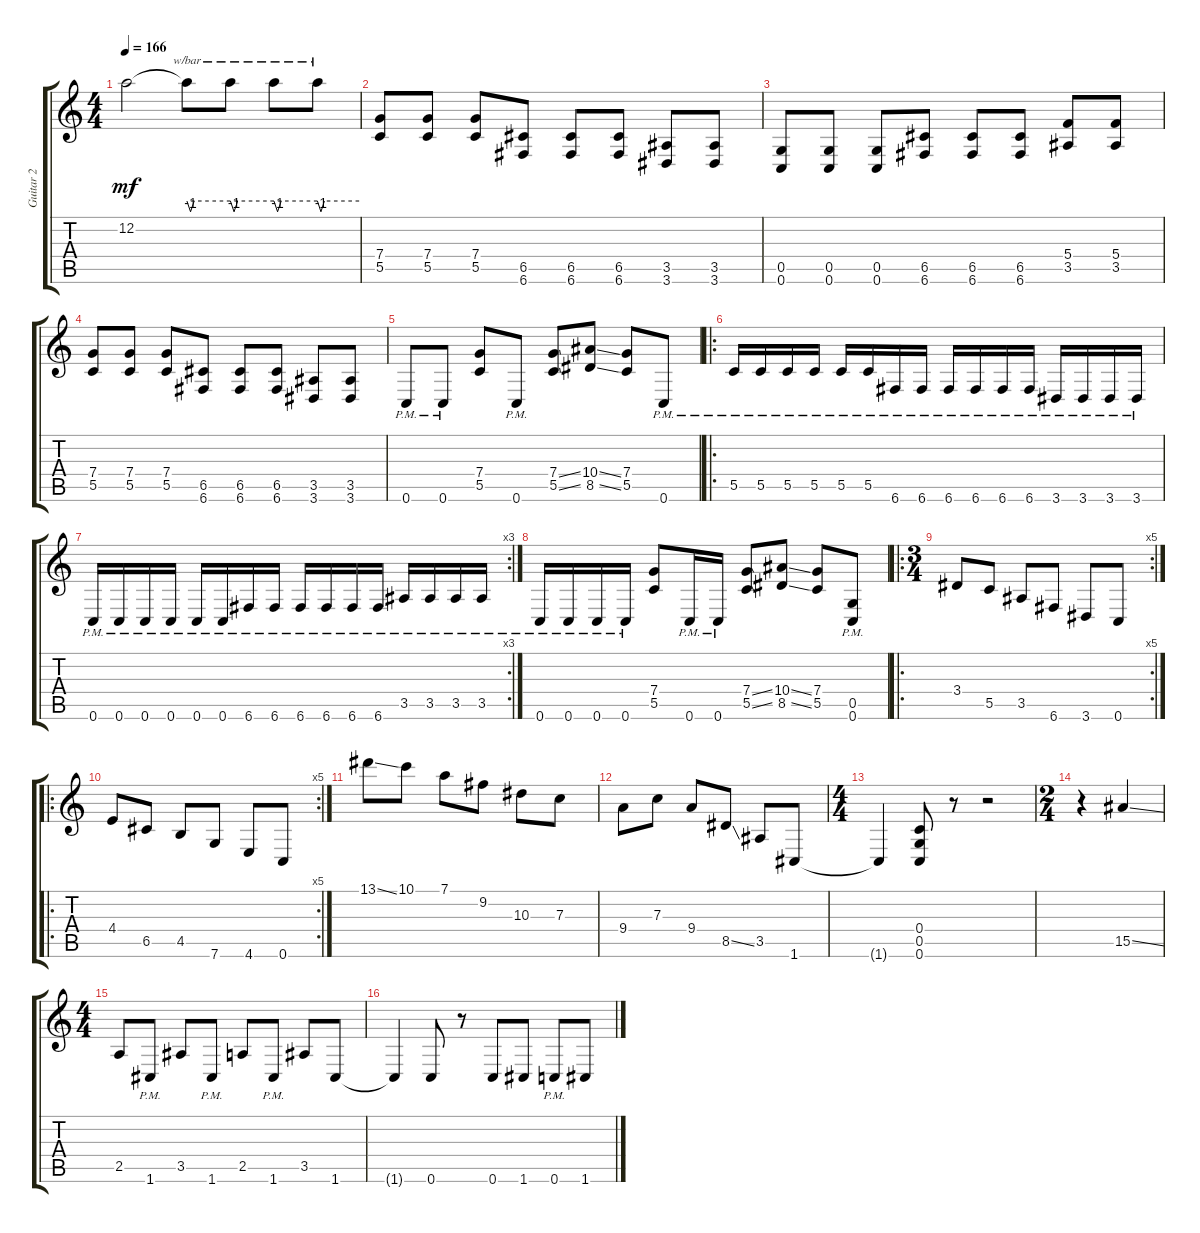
\track ("Guitar 2" "Guitar 2") {instrument distortionguitar}
\staff {score tabs}
\tuning (D4 A3 F3 C3 G2 C2) {hide}
\ts (4 4)
\tempo 166
\clef g2
\ks c
12.2.2{dy mf} 12.2{t}.8{tbe (custom default 0 0 5 -4 5 -4 10 0 60 0)} 12.2{t}.8{tbe (custom default 0 0 5 -4 5 -4 10 0 60 0)} 12.2{t}.8{tbe (custom default 0 0 5 -4 5 -4 10 0 60 0)} 12.2{t}.8{tbe (custom default 0 0 5 -4 5 -4 10 0 60 0)} |
(7.4 5.5).8 (7.4 5.5).8 (7.4 5.5).8 (6.5 6.6).8 (6.5 6.6).8 (6.5 6.6).8 (3.5 3.6).8 (3.5 3.6).8 |
(0.5 0.6).8 (0.5 0.6).8 (0.5 0.6).8 (6.5 6.6).8 (6.5 6.6).8 (6.5 6.6).8 (5.4 3.5).8 (5.4 3.5).8 |
(7.4 5.5).8 (7.4 5.5).8 (7.4 5.5).8 (6.5 6.6).8 (6.5 6.6).8 (6.5 6.6).8 (3.5 3.6).8 (3.5 3.6).8 |
0.6{pm}.8 0.6{pm}.8 (7.4 5.5).8 0.6{pm}.8 (7.4{ss} 5.5{ss}).8 (10.4{ss} 8.5{ss}).8 (7.4 5.5).8 0.6{pm}.8 |
\ro
5.5{pm}.16 5.5{pm}.16 5.5{pm}.16 5.5{pm}.16 5.5{pm}.16 5.5{pm}.16 6.6{pm}.16 6.6{pm}.16 6.6{pm}.16 6.6{pm}.16 6.6{pm}.16 6.6{pm}.16 3.6{pm}.16 3.6{pm}.16 3.6{pm}.16 3.6{pm}.16 |
\rc 3
0.6{pm}.16 0.6{pm}.16 0.6{pm}.16 0.6{pm}.16 0.6{pm}.16 0.6{pm}.16 6.6{pm}.16 6.6{pm}.16 6.6{pm}.16 6.6{pm}.16 6.6{pm}.16 6.6{pm}.16 3.5{pm}.16 3.5{pm}.16 3.5{pm}.16 3.5{pm}.16 |
0.6{pm}.16 0.6{pm}.16 0.6{pm}.16 0.6{pm}.16 (7.4 5.5).8 0.6{pm}.16 0.6{pm}.16 (7.4{ss} 5.5{ss}).8 (10.4{ss} 8.5{ss}).8 (7.4 5.5).8 (0.5{pm} 0.6{pm}).8 |
\ro
\rc 5
\ts (3 4)
3.4.8 5.5.8 3.5.8 6.6.8 3.6.8 0.6.8 |
\ro
\rc 5
4.4.8 6.5.8 4.5.8 7.6.8 4.6.8 0.6.8 |
13.1{ss}.8 10.1.8 7.1.8 9.2.8 10.3.8 7.3.8 |
9.4.8 7.3.8 9.4.8 8.5{ss}.8 3.5.8 1.6.8 |
\ts (4 4)
1.6{t}.4 (0.4 0.5 0.6).8 r.8 r.2 |
\ts (2 4)
r.4 15.5{ss}.4 |
\ts (4 4)
2.5.8 1.6{pm}.8 3.5.8 1.6{pm}.8 2.5.8 1.6{pm}.8 3.5.8 1.6.8 |
1.6{t}.4 0.6.8 r.8 0.6.8 1.6.8 0.6{pm}.8 1.6.8
